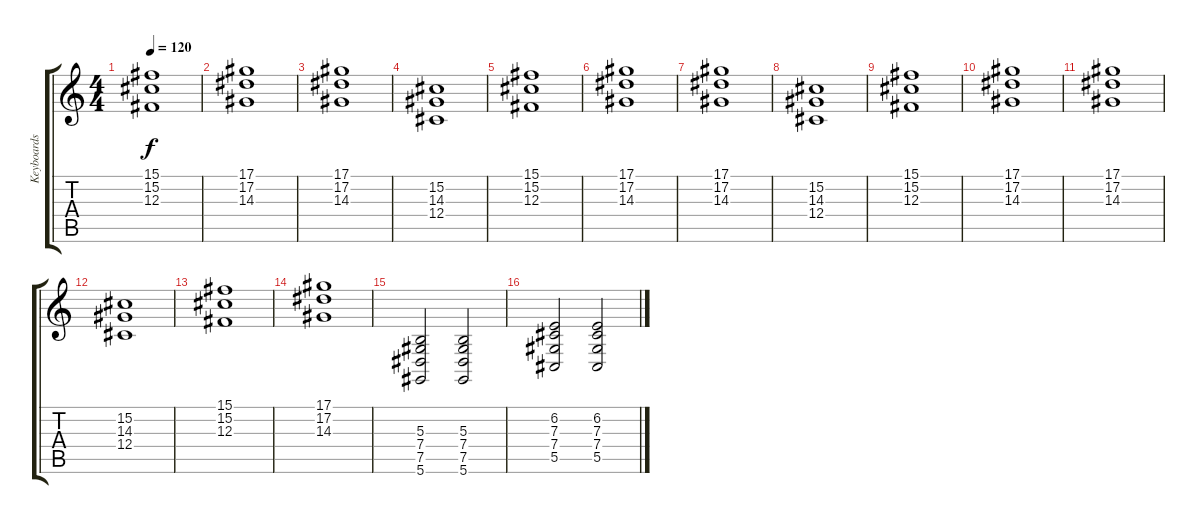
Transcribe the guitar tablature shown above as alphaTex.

\track ("Keyboards 1" "Keyboards ") {instrument brightacousticpiano}
\staff {score tabs}
\tuning (Eb4 Bb3 Gb3 Db3 Ab2 Eb2) {hide}
\ts (4 4)
\tempo 120
\clef g2
\ks c
(15.1 15.2 12.3).1{dy f} |
(17.1 17.2 14.3).1 |
(17.1 17.2 14.3).1{instrument rockorgan} |
(15.2 14.3 12.4).1 |
(15.1 15.2 12.3).1 |
(17.1 17.2 14.3).1 |
(17.1 17.2 14.3).1{instrument rockorgan} |
(15.2 14.3 12.4).1 |
(15.1 15.2 12.3).1 |
(17.1 17.2 14.3).1 |
(17.1 17.2 14.3).1{instrument rockorgan} |
(15.2 14.3 12.4).1 |
(15.1 15.2 12.3).1 |
(17.1 17.2 14.3).1 |
(5.3 7.4 7.5 5.6).2{instrument brightacousticpiano} (5.3 7.4 7.5 5.6).2 |
(6.2 7.3 7.4 5.5).2 (6.2 7.3 7.4 5.5).2
